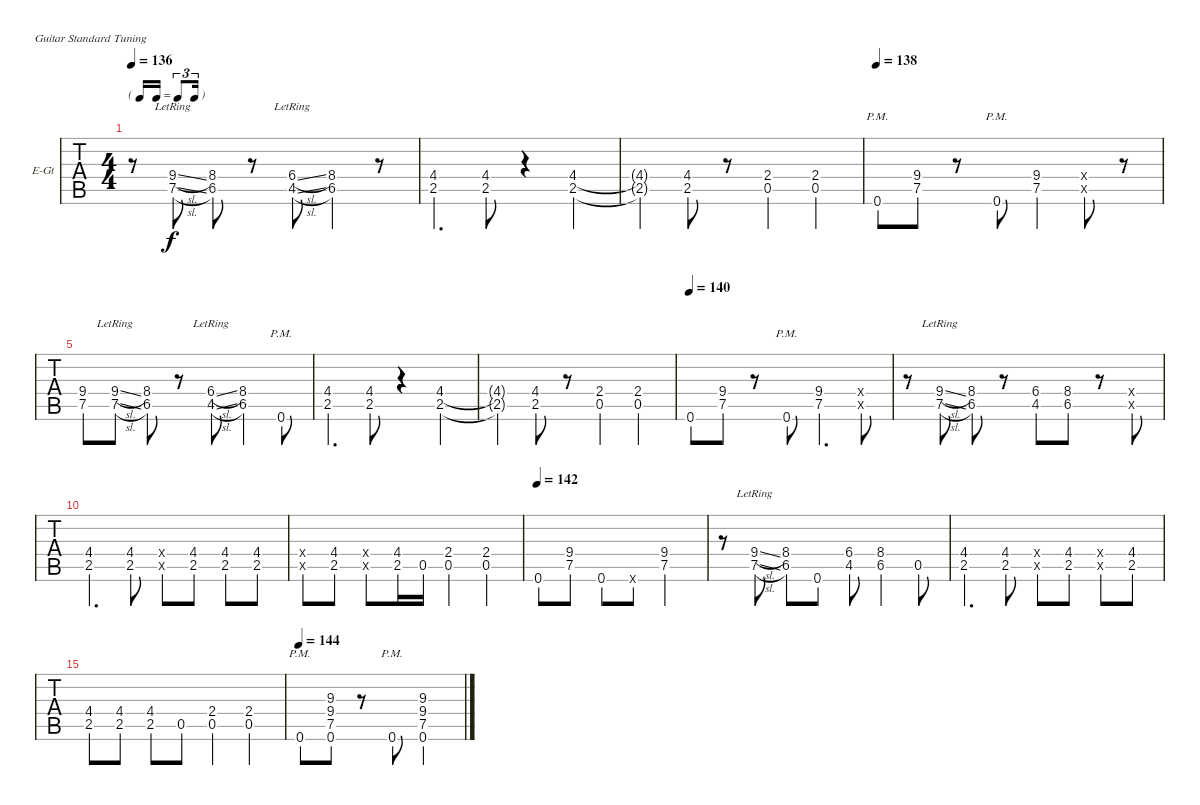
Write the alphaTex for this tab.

\bracketExtendMode nobrackets
\firstSystemTrackNameOrientation horizontal
\otherSystemsTrackNameOrientation horizontal
\defaultBarNumberDisplay FirstOfSystem
\track ("Guitar Lt." "E-Gt") {instrument distortionguitar}
\staff {tabs}
\tuning (E4 B3 G3 D3 A2 E2)
\ts (4 4)
\tf triplet16th
\tempo 136
\clef g2
\ks c#minor
r.8{dy f} (9.4{sl lr} 7.5{sl lr}).8 (8.4 6.5).8 r.8 (6.4{sl lr} 4.5{sl lr}).8 (8.4 6.5).4 r.8 |
(4.4 2.5).4{d} (4.4 2.5).8 r.4 (4.4 2.5).4 |
(4.4{t} 2.5{t}).4 (2.5 4.4).8 r.8 (2.4 0.5).4 (2.4 0.5).4 |
\tempo 138
\ks e
0.6{pm}.8 (9.4 7.5).8 r.8 0.6{pm}.8 (9.4 7.5).4 (9.4{x} 7.5{x}).8 r.8 |
\ks c#minor
(9.4 7.5).8{lyrics (0 "") lyrics (1 "") lyrics (2 "") lyrics (3 "") lyrics (4 "")} (9.4{sl lr} 7.5{sl lr}).8{lyrics (0 "") lyrics (1 "") lyrics (2 "") lyrics (3 "") lyrics (4 "")} (8.4 6.5).8{lyrics (0 "") lyrics (1 "") lyrics (2 "") lyrics (3 "") lyrics (4 "")} r.8 (6.4{sl lr} 4.5{sl lr}).8 (8.4 6.5).4 0.6{pm}.8{lyrics (0 "") lyrics (1 "") lyrics (2 "") lyrics (3 "") lyrics (4 "")} |
(4.4 2.5).4{d} (4.4 2.5).8 r.4 (4.4 2.5).4 |
(4.4{t} 2.5{t}).4 (2.5 4.4).8 r.8 (2.4 0.5).4 (2.4 0.5).4 |
\tempo 140
\ks e
0.6.8 (9.4 7.5).8 r.8 0.6{pm}.8 (9.4 7.5).4{d} (7.5{x} 9.4{x}).8 |
\ks c#minor
r.8 (9.4{sl lr} 7.5{sl lr}).8 (8.4 6.5).8 r.8 (6.4 4.5).8 (8.4 6.5).8 r.8 (4.4{x} 2.5{x}).8 |
(4.4 2.5).4{d} (4.4 2.5).8 (4.4{x} 2.5{x}).8 (4.4 2.5).8 (4.4 2.5).8 (4.4 2.5).8 |
(4.4{x} 2.5{x}).8 (4.4 2.5).8 (4.4{x} 2.5{x}).8 (4.4 2.5).16 0.5.16 (2.4 0.5).4 (2.4 0.5).4 |
\tempo 142
\ks e
0.6.8 (9.4 7.5).8 0.6.8 0.6{x}.8 (9.4 7.5).2 |
\ks c#minor
r.8 (9.4{sl lr} 7.5{sl lr}).8 (8.4 6.5).8 0.6.8 (6.4 4.5).8 (8.4 6.5).4 0.5.8 |
(4.4 2.5).4{d} (4.4 2.5).8 (4.4{x} 2.5{x}).8 (4.4 2.5).8 (4.4{x} 2.5{x}).8 (4.4 2.5).8 |
(4.4 2.5).8 (4.4 2.5).8 (4.4 2.5).8 0.5.8 (2.4 0.5).4 (2.4 0.5).4 |
\tempo 144
\ks e
0.6{pm}.8 (9.3 9.4 7.5 0.6).8 r.8 0.6{pm}.8 (9.3 9.4 7.5 0.6).2
